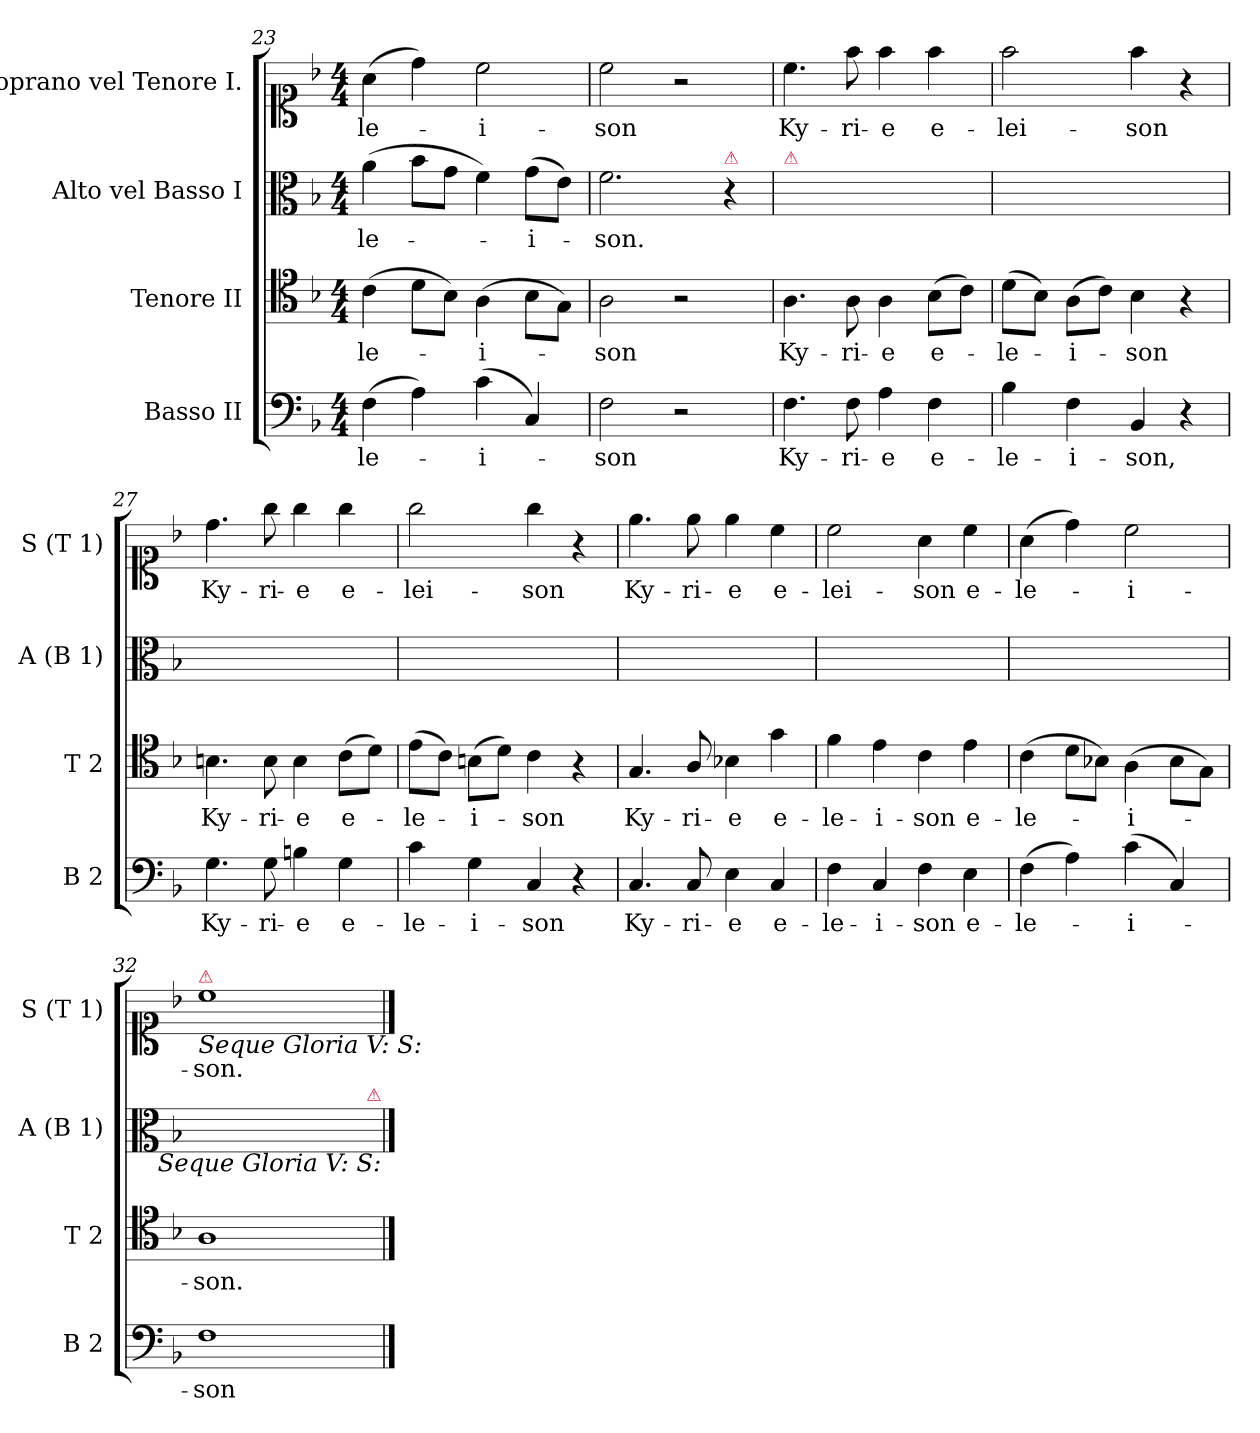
**kern	**text	**kern	**text	**kern	**text	**kern	**text
*part4	*part4	*part3	*part3	*part2	*part2	*part1	*part1
*staff4	*staff4	*staff3	*staff3	*staff2	*staff2	*staff1	*staff1
*I"Basso II	*	*I"Tenore II	*	*I"Alto vel Basso I	*	*I"Soprano vel Tenore I.	*
*I'B 2	*	*I'T 2	*	*I'A (B 1)	*	*I'S (T 1)	*
*clefF4	*	*clefC4	*	*clefC3	*	*clefC1	*
*k[b-]	*	*k[b-]	*	*k[b-]	*	*k[b-]	*
*M4/4	*	*M4/4	*	*M4/4	*	*M4/4	*
=23	=23	=23	=23	=23	=23	=23	=23
(>4F\	-le-	(>4c\	-le-	(>4a\	-le-	(>4a\	-le-
4A\)	.	8d\L	.	8b-\L	.	4dd\)	.
.	.	8B-\J)	.	8g\J	.	.	.
(>4c\	-i-	(4A\	-i-	4f\)	.	2cc\	-i-
4C/)	.	8B-\L	.	(>8g\L	-i-	.	.
.	.	8G\J)	.	8e\J)	.	.	.
=24	=24	=24	=24	=24	=24	=24	=24
2F\	-son	2A\	-son	2.f\	-son.	2cc\	-son
2r	.	2r	.	.	.	2r	.
!	!	!	!	!LO:TX:a:color=crimson:t=⚠	!	!	!
.	.	.	.	4r	.	.	.
=25	=25	=25	=25	=25	=25	=25	=25
!	!	!	!	!LO:TX:a:color=crimson:t=⚠	!	!	!
4.F\	Ky-	4.A\	Ky-	4.f\yy	Ky-	4.cc\	Ky-
8F\	-ri-	8A\	-ri-	8c\yy	-ri-	8ff\	-ri-
4A\	-e	4A\	-e	4c\yy	-e	4ff\	-e
4F\	e-	(>8B-\L	e-	(>8d\Lyy	e-	4ff\	e-
.	.	8c\J)	.	8e-X\Jyy)	.	.	.
=26	=26	=26	=26	=26	=26	=26	=26
4B-\	-le-	(>8d\L	le-	(>8f\Lyy	-le-	2ff\	-lei-
.	.	8B-\J)	.	8d\Jyy)	.	.	.
4F\	-i-	(>8A\L	-i-	(>8c\Lyy	-i-	.	.
.	.	8c\J)	.	8e-X\Jyy)	.	.	.
4BB-/	-son,	4B-\	-son	4d\yy	-son	4ff\	-son
4r	.	4r	.	4ryy	.	4r	.
=27	=27	=27	=27	=27	=27	=27	=27
4.G\	Ky-	4.Bn\	Ky-	4.g\yy	Ky-	4.dd\	Ky-
8G\	-ri-	8B\	-ri-	8d\yy	-ri-	8gg\	-ri-
4Bn\	-e	4B\	-e	4d\yy	-e	4gg\	-e
4G\	e-	(>8c\L	e-	(>8en\Lyy	e-	4gg\	e-
.	.	8d\J)	.	8f\Jyy)	.	.	.
=28	=28	=28	=28	=28	=28	=28	=28
4c\	-le-	(>8e\L	-le-	(>8g\Lyy	-le-	2gg\	-lei-
.	.	8c\J)	.	8e\Jyy)	.	.	.
4G\	-i-	(>8Bn\L	-i-	(>8d\Lyy	-i-	.	.
.	.	8d\J)	.	8f\Jyy)	.	.	.
4C/	-son	4c\	-son	4e\yy	-son	4gg\	-son
4r	.	4r	.	4ryy	.	4r	.
=29	=29	=29	=29	=29	=29	=29	=29
4.C/	Ky-	4.G/	Ky-	4.e\yy	Ky-	4.ee\	Ky-
8C/	-ri-	8A/	-ri-	8f\yy	-ri-	8ee\	-ri-
4E\	-e	4B-X\	-e	4g\yy	-e	4ee\	-e
4C/	e-	4g\	e-	4b-X\yy	e-	4cc\	e-
=30	=30	=30	=30	=30	=30	=30	=30
4F\	-le-	4f\	-le-	4a\yy	-le-	2cc\	-lei-
4C/	-i-	4e\	-i-	4g\yy	-i-	.	.
4F\	-son	4c\	-son	4f\yy	-son	4a\	-son
4E\	e-	4e\	e-	4g\yy	e-	4cc\	e-
=31	=31	=31	=31	=31	=31	=31	=31
(>4F\	-le-	(>4c\	-le-	(>4a\yy	-le-	(>4a\	-le-
4A\)	.	8d\L	.	8b-\Lyy	.	4dd\)	.
.	.	8B-X\J)	.	8g\Jyy	.	.	.
(>4c\	-i-	(>4A\	-i-	4f\yy)	.	2cc\	-i-
4C/)	.	8B-\L	.	(>8g\Lyy	-i-	.	.
.	.	8G\J)	.	8e\Jyy)	.	.	.
=32	=32	=32	=32	=32	=32	=32	=32
!	!	!	!	!	!	!LO:TX:a:color=crimson:t=⚠	!
!	!	!	!	!	!	!LO:TX:b:i:t=Seque Gloria V&colon; S&colon;	!
1F	-son	1A	-son.	2.f\yy	-son.	1cc	-son.
.	.	.	.	4ryy	.	.	.
!	!	!	!	!LO:TX:a:color=crimson:t=⚠	!	!	!
!	!	!	!	!LO:TX:b:i:t=Seque Gloria V&colon; S&colon;	!	!	!
==	==	==	==	==	==	==	==
*-	*-	*-	*-	*-	*-	*-	*-
